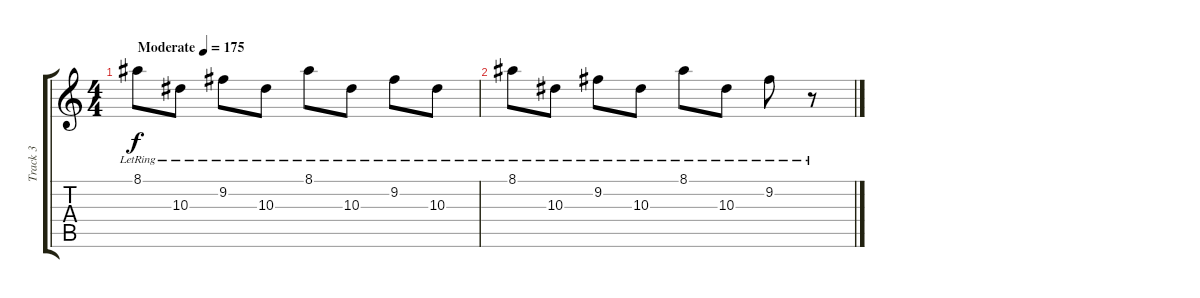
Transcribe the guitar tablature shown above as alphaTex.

\track ("Track 3" "Track 3") {instrument electricguitarclean}
\staff {score tabs}
\tuning (D4 A3 F3 C3 G2 C2) {hide}
\ts (4 4)
\tempo (175 "Moderate")
\clef g2
\ks c
8.1{lr}.8{dy f instrument electricguitarclean} 10.3{lr}.8 9.2{lr}.8 10.3{lr}.8 8.1{lr}.8 10.3{lr}.8 9.2{lr}.8 10.3{lr}.8 |
8.1{lr}.8 10.3{lr}.8 9.2{lr}.8 10.3{lr}.8 8.1{lr}.8 10.3{lr}.8 9.2{lr}.8 r.8
